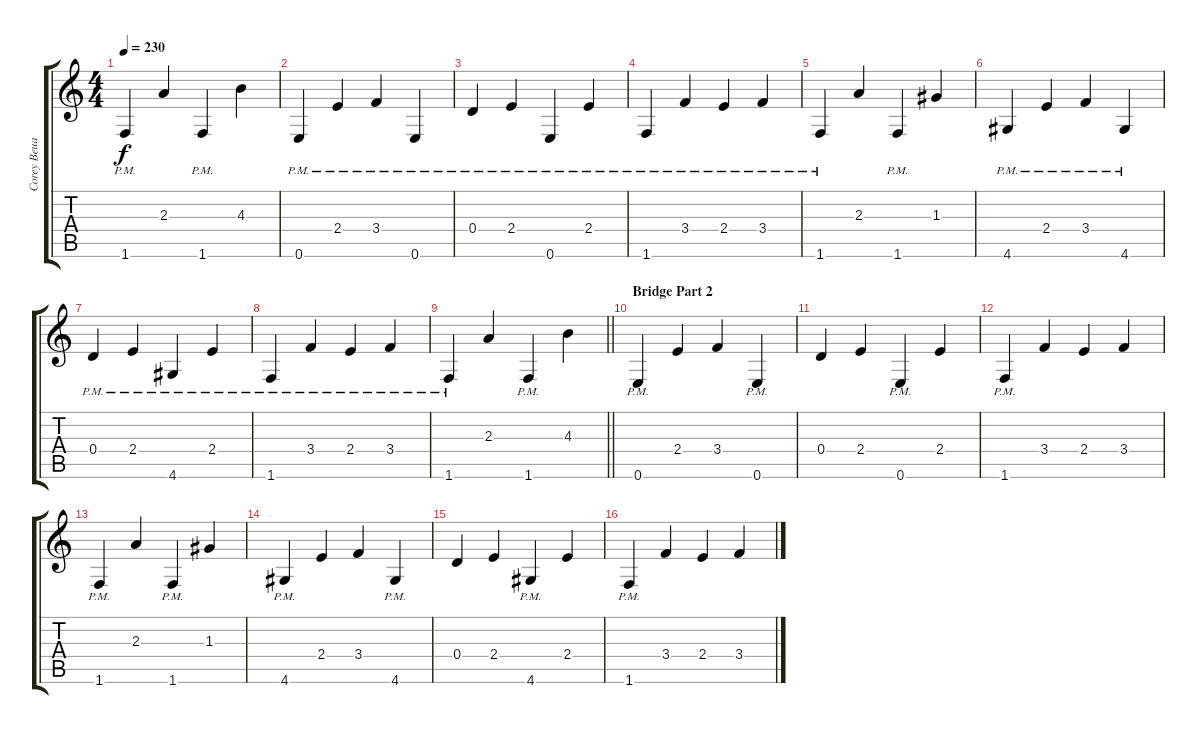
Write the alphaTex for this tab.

\track ("Corey Beualieu" "Corey Beua") {instrument distortionguitar}
\staff {score tabs}
\tuning (E4 B3 G3 D3 A2 E2) {hide}
\ts (4 4)
\tempo 230
\clef g2
\ks c
1.6{pm}.4{dy f} 2.3.4 1.6{pm}.4 4.3.4 |
0.6{pm}.4 2.4{pm}.4 3.4{pm}.4 0.6{pm}.4 |
0.4{pm}.4 2.4{pm}.4 0.6{pm}.4 2.4{pm}.4 |
1.6{pm}.4 3.4{pm}.4 2.4{pm}.4 3.4{pm}.4 |
1.6{pm}.4 2.3.4 1.6{pm}.4 1.3.4 |
4.6{pm}.4 2.4{pm}.4 3.4{pm}.4 4.6{pm}.4 |
0.4{pm}.4 2.4{pm}.4 4.6{pm}.4 2.4{pm}.4 |
1.6{pm}.4 3.4{pm}.4 2.4{pm}.4 3.4{pm}.4 |
\barLineRight lightlight
1.6{pm}.4 2.3.4 1.6{pm}.4 4.3.4 |
\section ("" "Bridge Part 2")
0.6{pm}.4 2.4.4 3.4.4 0.6{pm}.4 |
0.4.4 2.4.4 0.6{pm}.4 2.4.4 |
1.6{pm}.4 3.4.4 2.4.4 3.4.4 |
1.6{pm}.4 2.3.4 1.6{pm}.4 1.3.4 |
4.6{pm}.4 2.4.4 3.4.4 4.6{pm}.4 |
0.4.4 2.4.4 4.6{pm}.4 2.4.4 |
1.6{pm}.4 3.4.4 2.4.4 3.4.4
